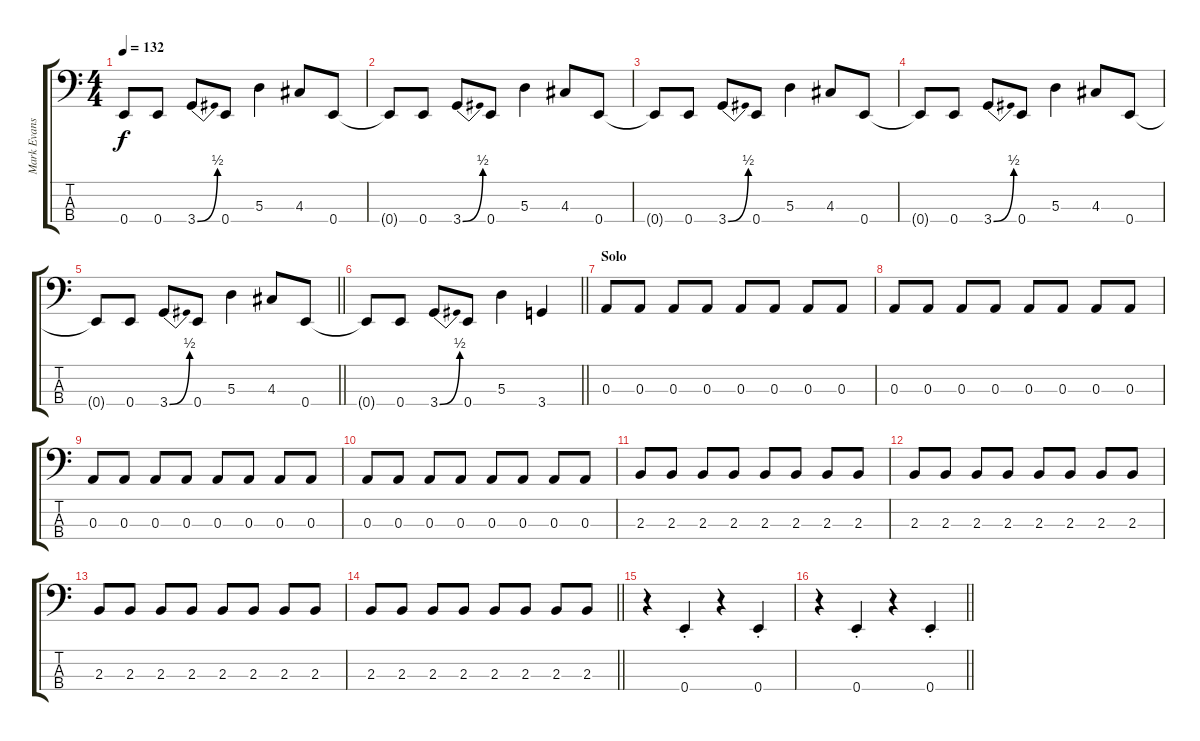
\track ("Mark Evans" "Mark Evans") {instrument electricbassfinger}
\staff {score tabs}
\tuning (G2 D2 A1 E1) {hide}
\ts (4 4)
\tempo 132
\clef f4
\ks c
0.4{t}.8{dy f} 0.4.8 3.4{be (bend 0 0 60 2)}.8 0.4.8 5.3.4 4.3.8 0.4.8 |
0.4{t}.8 0.4.8 3.4{be (bend 0 0 60 2)}.8 0.4.8 5.3.4 4.3.8 0.4.8 |
0.4{t}.8 0.4.8 3.4{be (bend 0 0 60 2)}.8 0.4.8 5.3.4 4.3.8 0.4.8 |
0.4{t}.8 0.4.8 3.4{be (bend 0 0 60 2)}.8 0.4.8 5.3.4 4.3.8 0.4.8 |
\barLineRight lightlight
0.4{t}.8 0.4.8 3.4{be (bend 0 0 60 2)}.8 0.4.8 5.3.4 4.3.8 0.4.8 |
\barLineRight lightlight
0.4{t}.8 0.4.8 3.4{be (bend 0 0 60 2)}.8 0.4.8 5.3.4 3.4.4 |
\section ("" "Solo")
0.3.8 0.3.8 0.3.8 0.3.8 0.3.8 0.3.8 0.3.8 0.3.8 |
0.3.8 0.3.8 0.3.8 0.3.8 0.3.8 0.3.8 0.3.8 0.3.8 |
0.3.8 0.3.8 0.3.8 0.3.8 0.3.8 0.3.8 0.3.8 0.3.8 |
0.3.8 0.3.8 0.3.8 0.3.8 0.3.8 0.3.8 0.3.8 0.3.8 |
2.3.8 2.3.8 2.3.8 2.3.8 2.3.8 2.3.8 2.3.8 2.3.8 |
2.3.8 2.3.8 2.3.8 2.3.8 2.3.8 2.3.8 2.3.8 2.3.8 |
2.3.8 2.3.8 2.3.8 2.3.8 2.3.8 2.3.8 2.3.8 2.3.8 |
\barLineRight lightlight
2.3.8 2.3.8 2.3.8 2.3.8 2.3.8 2.3.8 2.3.8 2.3.8 |
\section ("" " ")
r.4 0.4{st}.4 r.4 0.4{st}.4 |
\barLineRight lightlight
r.4 0.4{st}.4 r.4 0.4{st}.4
